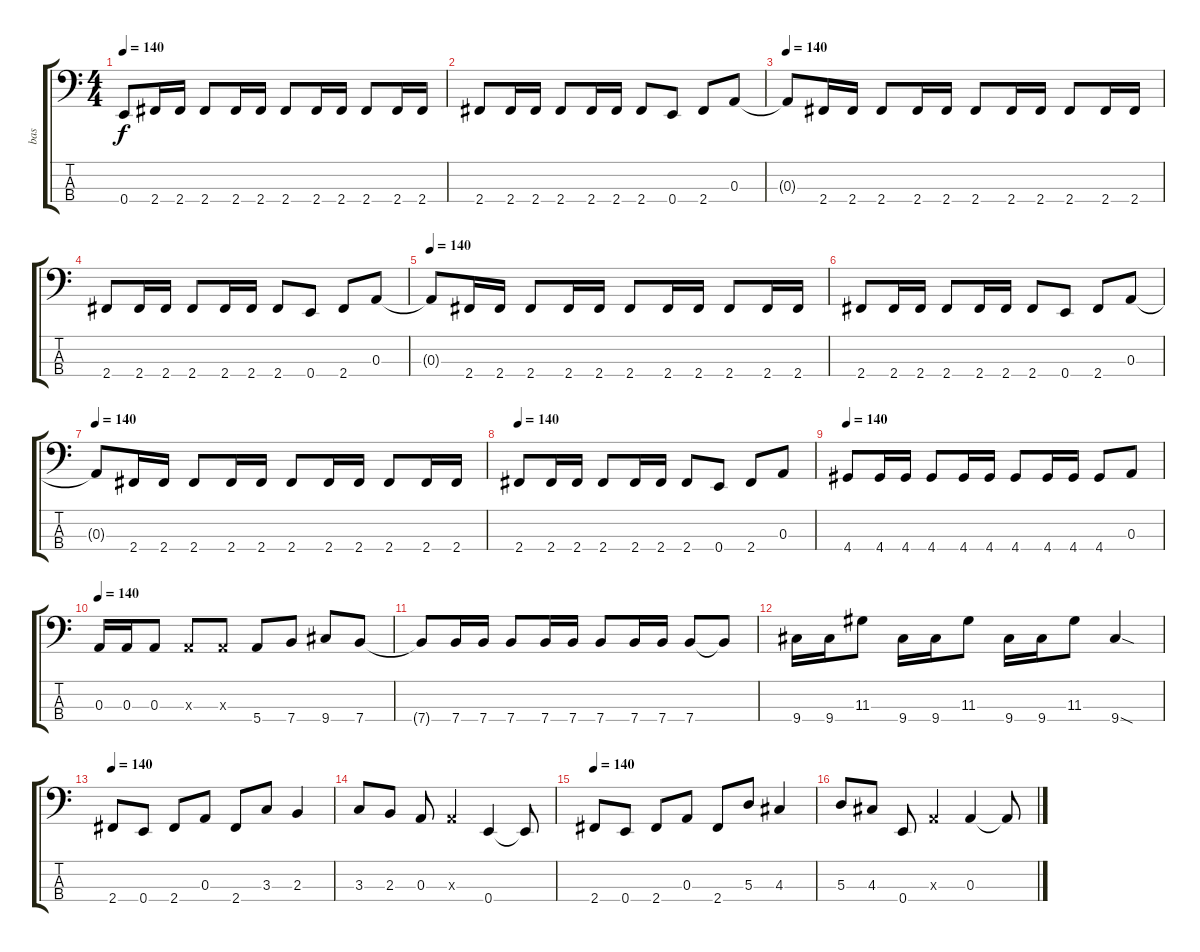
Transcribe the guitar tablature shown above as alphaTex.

\track ("bas" "bas") {instrument electricbassfinger}
\staff {score tabs}
\tuning (G2 D2 A1 E1) {hide}
\ts (4 4)
\tempo 140
\clef f4
\ks c
0.4.8{dy f} 2.4.16 2.4.16 2.4.8 2.4.16 2.4.16 2.4.8 2.4.16 2.4.16 2.4.8 2.4.16 2.4.16 |
2.4.8 2.4.16 2.4.16 2.4.8 2.4.16 2.4.16 2.4.8 0.4.8 2.4.8 0.3.8 |
\tempo 140
0.3{t}.8 2.4.16 2.4.16 2.4.8 2.4.16 2.4.16 2.4.8 2.4.16 2.4.16 2.4.8 2.4.16 2.4.16 |
2.4.8 2.4.16 2.4.16 2.4.8 2.4.16 2.4.16 2.4.8 0.4.8 2.4.8 0.3.8 |
\tempo 140
0.3{t}.8 2.4.16 2.4.16 2.4.8 2.4.16 2.4.16 2.4.8 2.4.16 2.4.16 2.4.8 2.4.16 2.4.16 |
2.4.8 2.4.16 2.4.16 2.4.8 2.4.16 2.4.16 2.4.8 0.4.8 2.4.8 0.3.8 |
\tempo 140
0.3{t}.8 2.4.16 2.4.16 2.4.8 2.4.16 2.4.16 2.4.8 2.4.16 2.4.16 2.4.8 2.4.16 2.4.16 |
\tempo 140
2.4.8 2.4.16 2.4.16 2.4.8 2.4.16 2.4.16 2.4.8 0.4.8 2.4.8 0.3.8 |
\tempo 140
4.4.8 4.4.16 4.4.16 4.4.8 4.4.16 4.4.16 4.4.8 4.4.16 4.4.16 4.4.8 0.3.8 |
\tempo 140
0.3.16 0.3.16 0.3.8 0.3{x}.8 0.3{x}.8 5.4.8 7.4.8 9.4.8 7.4.8 |
7.4{t}.8 7.4.16 7.4.16 7.4.8 7.4.16 7.4.16 7.4.8 7.4.16 7.4.16 7.4.8 7.4{t}.8 |
9.4.16 9.4.16 11.3.8 9.4.16 9.4.16 11.3.8 9.4.16 9.4.16 11.3.8 9.4{sod}.4 |
\tempo 140
2.4.8 0.4.8 2.4.8 0.3.8 2.4.8 3.3.8 2.3.4 |
3.3.8 2.3.8 0.3.8 0.3{x}.4 0.4.4 0.4{t}.8 |
\tempo 140
2.4.8 0.4.8 2.4.8 0.3.8 2.4.8 5.3.8 4.3.4 |
5.3.8 4.3.8 0.4.8 0.3{x}.4 0.3.4 0.3{t}.8
